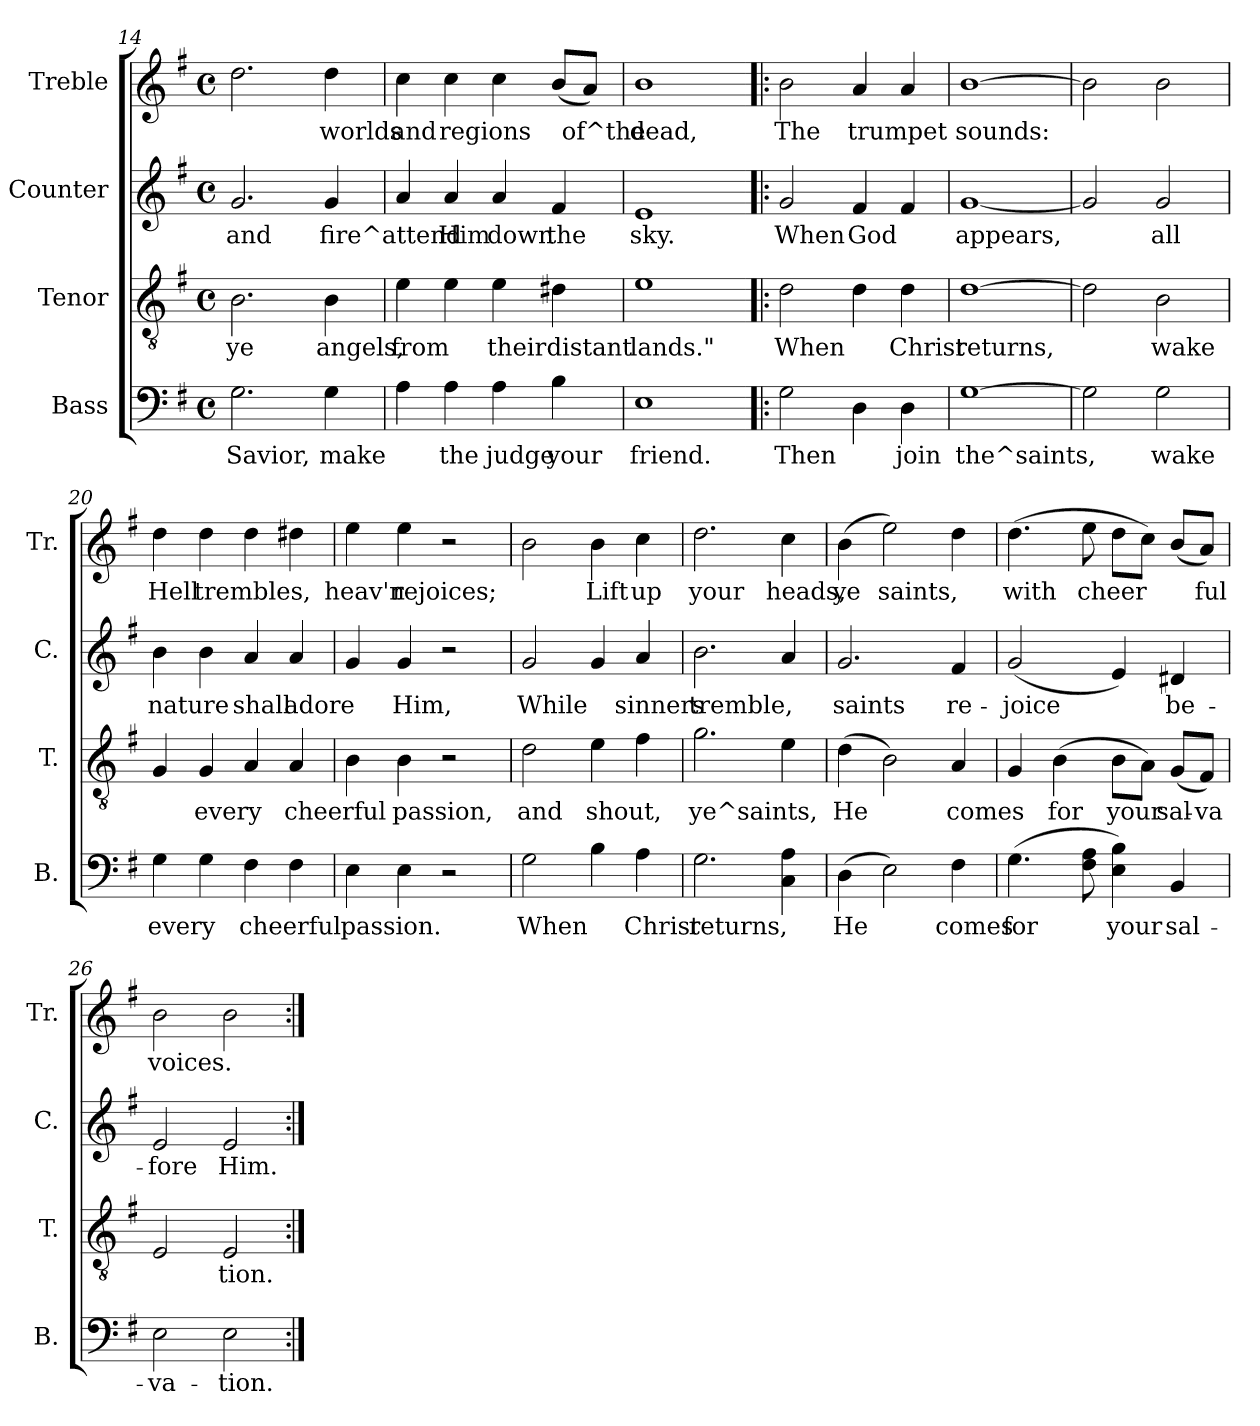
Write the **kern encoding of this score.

**kern	**text	**kern	**text	**kern	**text	**kern	**text
*part4	*part4	*part3	*part3	*part2	*part2	*part1	*part1
*staff4	*staff4	*staff3	*staff3	*staff2	*staff2	*staff1	*staff1
*I"Bass	*	*I"Tenor	*	*I"Counter	*	*I"Treble	*
*I'B.	*	*I'T.	*	*I'C.	*	*I'Tr.	*
*clefF4	*	*clefGv2	*	*clefG2	*	*clefG2	*
*k[f#]	*	*k[f#]	*	*k[f#]	*	*k[f#]	*
*G:	*	*G:	*	*G:	*	*G:	*
*M4/4	*	*M4/4	*	*M4/4	*	*M4/4	*
*met(c)	*	*met(c)	*	*met(c)	*	*met(c)	*
=14	=14	=14	=14	=14	=14	=14	=14
!	!LO:LY:b:rj	!	!LO:LY:b:rj	!	!LO:LY:b:rj	!	!LO:LY:b:rj
2.G\	Savior,	2.B\	ye	2.g/	and	2.dd\	.
!	!LO:LY:b:rj	!	!LO:LY:b:rj	!	!LO:LY:b:rj	!	!LO:LY:b:rj
4G\	make	4B\	angels,	4g/	fire^attend	4dd\	worlds
=15	=15	=15	=15	=15	=15	=15	=15
!	!LO:LY:b:rj	!	!LO:LY:b:rj	!	!LO:LY:b:rj	!	!LO:LY:b:rj
4A\	.	4e\	from	4a/	.	4cc>\	and
!	!LO:LY:b:rj	!	!LO:LY:b:rj	!	!LO:LY:b:rj	!	!LO:LY:b:rj
4A\	the	4e\	.	4a/	Him	4cc\	regions
!	!LO:LY:b:rj	!	!LO:LY:b:rj	!	!LO:LY:b:rj	!	!LO:LY:b:rj
4A\	judge	4e\	their	4a/	down	4cc\	.
!	!LO:LY:b:rj	!	!LO:LY:b:rj	!	!LO:LY:b:rj	!	!LO:LY:b:rj
4B\	your	4d#X\	distant	4f#/	the	(<8b/L	.
!	!	!	!	!	!	!	!LO:LY:b:rj
.	.	.	.	.	.	8a/J)	of^the
=16	=16	=16	=16	=16	=16	=16	=16
!	!LO:LY:b:rj	!	!LO:LY:b:rj	!	!LO:LY:b:rj	!	!LO:LY:b:rj
1E	friend.	1e	lands."	1e	sky.	1b	dead,
=17!|:	=17!|:	=17!|:	=17!|:	=17!|:	=17!|:	=17!|:	=17!|:
!	!LO:LY:b:rj	!	!LO:LY:b:rj	!	!LO:LY:b:rj	!	!LO:LY:b:rj
2G\	Then	2d\	When	2g/	When	2b\	The
!	!LO:LY:b:rj	!	!LO:LY:b:rj	!	!LO:LY:b:rj	!	!LO:LY:b:rj
4D\	.	4d\	.	4f#/	God	4a/	trumpet
!	!LO:LY:b:rj	!	!LO:LY:b:rj	!	!LO:LY:b:rj	!	!LO:LY:b:rj
4D\	join	4d\	Christ	4f#/	.	4a/	.
=18	=18	=18	=18	=18	=18	=18	=18
!	!LO:LY:b:rj	!	!LO:LY:b:rj	!	!LO:LY:b:rj	!	!LO:LY:b:rj
[>1G	the^saints,	[>1d	returns,	[<1g	appears,	[>1b	sounds:
=19	=19	=19	=19	=19	=19	=19	=19
!	!LO:LY:b:rj	!	!LO:LY:b:rj	!	!LO:LY:b:rj	!	!LO:LY:b:rj
2G\]	.	2d\]	.	2g/]	.	2b\]	.
!	!LO:LY:b:rj	!	!LO:LY:b:rj	!	!LO:LY:b:rj	!	!LO:LY:b:rj
2G\	wake	2B\	wake	2g/	all	2b\	.
=20	=20	=20	=20	=20	=20	=20	=20
!	!LO:LY:b:rj	!	!LO:LY:b:rj	!	!LO:LY:b:rj	!	!LO:LY:b:rj
4G\	every	4G/	.	4b\	nature	4dd\	Hell
!	!LO:LY:b:rj	!	!LO:LY:b:rj	!	!LO:LY:b:rj	!	!LO:LY:b:rj
4G\	.	4G/	every	4b\	.	4dd\	trembles,
!	!LO:LY:b:rj	!	!LO:LY:b:rj	!	!LO:LY:b:rj	!	!LO:LY:b:rj
4F#\	cheerful	4A/	.	4a/	shall	4dd\	.
!	!LO:LY:b:rj	!	!LO:LY:b:rj	!	!LO:LY:b:rj	!	!LO:LY:b:rj
4F#\	.	4A/	cheerful	4a/	adore	4dd#X\	.
=21	=21	=21	=21	=21	=21	=21	=21
!	!LO:LY:b:rj	!	!LO:LY:b:rj	!	!LO:LY:b:rj	!	!LO:LY:b:rj
4E\	passion.	4B\	.	4g/	.	4ee\	heav'n
!	!LO:LY:b:rj	!	!LO:LY:b:rj	!	!LO:LY:b:rj	!	!LO:LY:b:rj
4E\	.	4B\	passion,	4g/	Him,	4ee\	rejoices;
2r	.	2r	.	2r	.	2r	.
=22	=22	=22	=22	=22	=22	=22	=22
!	!LO:LY:b:rj	!	!LO:LY:b:rj	!	!LO:LY:b:rj	!	!LO:LY:b:rj
2G\	When	2d\	and	2g/	While	2b\	.
!	!LO:LY:b:rj	!	!LO:LY:b:rj	!	!LO:LY:b:rj	!	!LO:LY:b:rj
4B\	.	4e\	shout,	4g/	.	4b\	Lift
!	!LO:LY:b:rj	!	!LO:LY:b:rj	!	!LO:LY:b:rj	!	!LO:LY:b:rj
4A\	Christ	4f#\	.	4a/	sinners	4cc\	up
=23	=23	=23	=23	=23	=23	=23	=23
!	!LO:LY:b:rj	!	!LO:LY:b:rj	!	!LO:LY:b:rj	!	!LO:LY:b:rj
2.G\	returns,	2.g\	ye^saints,	2.b\	tremble,	2.dd\	your
!	!LO:LY:b:rj	!	!LO:LY:b:rj	!	!LO:LY:b:rj	!	!LO:LY:b:rj
4A\ 4C\	.	4e\	.	4a/	.	4cc\	heads,
=24	=24	=24	=24	=24	=24	=24	=24
!	!LO:LY:b:rj	!	!LO:LY:b:rj	!	!LO:LY:b:rj	!	!LO:LY:b:rj
(>4D\	He	(>4d\	He	2.g/	saints	(>4b\	ye
!	!LO:LY:b:rj	!	!LO:LY:b:rj	!	!	!	!LO:LY:b:rj
2E\)	.	2B\)	.	.	.	2ee\)	saints,
!	!LO:LY:b:rj	!	!LO:LY:b:rj	!	!LO:LY:b:rj	!	!LO:LY:b:rj
4F#\	comes	4A/	comes	4f#/	re-	4dd\	.
=25	=25	=25	=25	=25	=25	=25	=25
!	!LO:LY:b:rj	!	!LO:LY:b:rj	!	!LO:LY:b:rj	!	!LO:LY:b:rj
(>4.G\	for	4G/	.	(<2g/	-joice	(>4.dd\	with
!	!	!	!LO:LY:b:rj	!	!	!	!
.	.	(<4B\	for	.	.	.	.
!	!LO:LY:b:rj	!	!	!	!	!	!LO:LY:b:rj
8A\ 8F#\	.	.	.	.	.	8ee\	cheer-
!	!LO:LY:b:rj	!	!LO:LY:b:rj	!	!LO:LY:b:rj	!	!LO:LY:b:rj
4B\ 4E\)	your	8B\L	your	4e/)	.	8dd\L	--
!	!	!	!LO:LY:b:rj	!	!	!	!LO:LY:b:rj
.	.	8A\J)	.	.	.	8cc\J)	--
!	!LO:LY:b:rj	!	!LO:LY:b:rj	!	!LO:LY:b:rj	!	!LO:LY:b:rj
4BB/	sal-	(<8G/L	sal-	4d#X/	be-	(<8b/L	--
!	!	!	!LO:LY:b:rj	!	!	!	!LO:LY:b:rj
.	.	8F#/J)	-va-	.	.	8a/J)	-ful
=26	=26	=26	=26	=26	=26	=26	=26
!	!LO:LY:b:rj	!	!LO:LY:b:rj	!	!LO:LY:b:rj	!	!LO:LY:b:rj
2E\	-va-	2E/	--	2e/	-fore	2b\	voices.
!	!LO:LY:b:rj	!	!LO:LY:b:rj	!	!LO:LY:b:rj	!	!LO:LY:b:rj
2E\	-tion.	2E/	-tion.	2e/	Him.	2b\	.
=:|!	=:|!	=:|!	=:|!	=:|!	=:|!	=:|!	=:|!
*-	*-	*-	*-	*-	*-	*-	*-
